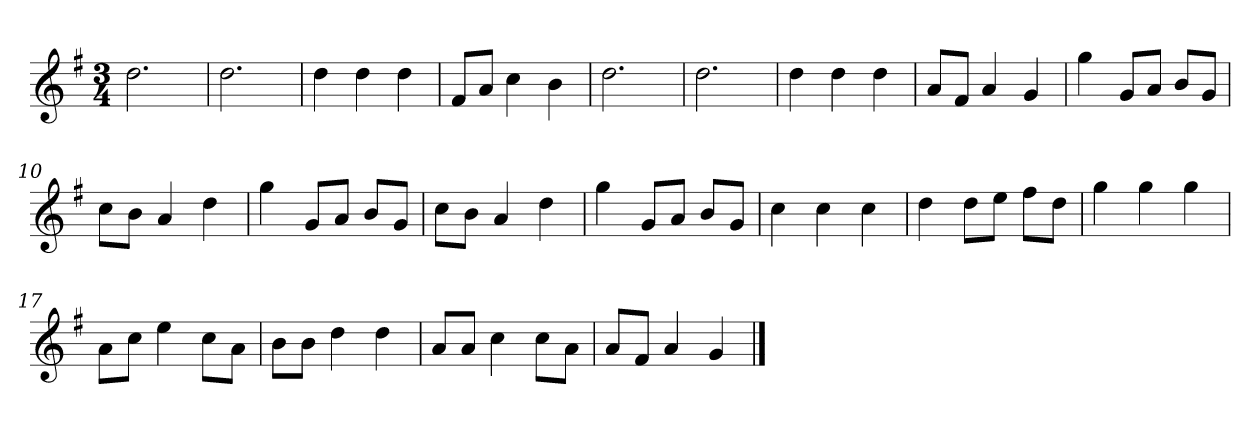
**kern
*part1
*staff1
*clefG2
*k[f#]
*G:
*M3/4
=
2.dd
=2
2.dd
=3
4dd
4dd
4dd
=4
8f#/L
8a/J
4cc
4b
=5y
2.dd
=6
2.dd
=7
4dd
4dd
4dd
=8
8a/L
8f#/J
4a
4g
=9y
4gg
8g/L
8a/J
8b/L
8g/J
=10
8cc\L
8b\J
4a
4dd
=11
4gg
8g/L
8a/J
8b/L
8g/J
=12
8cc\L
8b\J
4a
4dd
=13y
4gg
8g/L
8a/J
8b/L
8g/J
=14
4cc
4cc
4cc
=15
4dd
8dd\L
8ee\J
8ff#\L
8dd\J
=16
4gg
4gg
4gg
=17y
8a\L
8cc\J
4ee
8cc\L
8a\J
=18
8b\L
8b\J
4dd
4dd
=19
8a/L
8a/J
4cc
8cc\L
8a\J
=20
8a/L
8f#/J
4a
4g
==
*-
